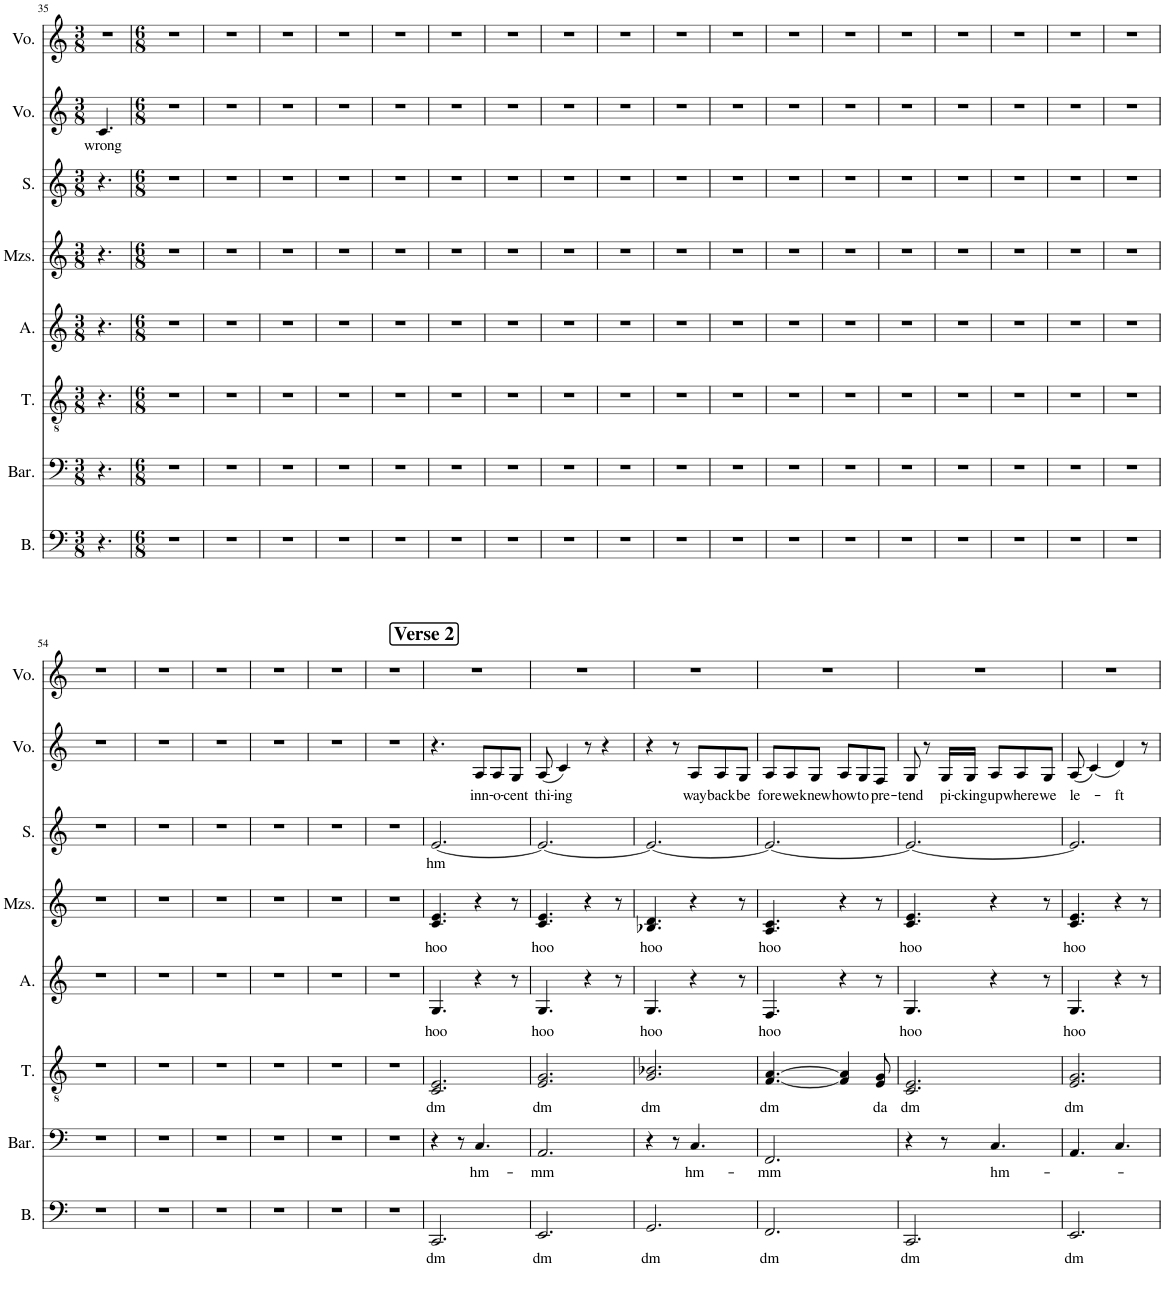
**kern	**text	**kern	**text	**kern	**text	**kern	**text	**kern	**text	**kern	**text	**kern	**text	**kern
*part8	*part8	*part7	*part7	*part6	*part6	*part5	*part5	*part4	*part4	*part3	*part3	*part2	*part2	*part1
*staff8	*staff8	*staff7	*staff7	*staff6	*staff6	*staff5	*staff5	*staff4	*staff4	*staff3	*staff3	*staff2	*staff2	*staff1
*I"Bass	*	*I"Baritone	*	*I"Tenor	*	*I"Alto	*	*I"Mezzo-soprano	*	*I"Soprano	*	*I"Voice	*	*I"Voice
*I'B.	*	*I'Bar.	*	*I'T.	*	*I'A.	*	*I'Mzs.	*	*I'S.	*	*I'Vo.	*	*I'Vo.
!!LO:PB:g=z
*clefF4	*	*clefF4	*	*clefGv2	*	*clefG2	*	*clefG2	*	*clefG2	*	*clefG2	*	*clefG2
*k[]	*	*k[]	*	*k[]	*	*k[]	*	*k[]	*	*k[]	*	*k[]	*	*k[]
*M3/8	*	*M3/8	*	*M3/8	*	*M3/8	*	*M3/8	*	*M3/8	*	*M3/8	*	*M3/8
=35	=35	=35	=35	=35	=35	=35	=35	=35	=35	=35	=35	=35	=35	=35
!	!	!	!	!	!	!	!	!	!	!	!	!	!LO:LY:b	!
4.r	.	4.r	.	4.r	.	4.r	.	4.r	.	4.r	.	4.c/	wrong	4.r
=36	=36	=36	=36	=36	=36	=36	=36	=36	=36	=36	=36	=36	=36	=36
*M6/8	*	*M6/8	*	*M6/8	*	*M6/8	*	*M6/8	*	*M6/8	*	*M6/8	*	*M6/8
2.r	.	2.r	.	2.r	.	2.r	.	2.r	.	2.r	.	2.r	.	2.r
=37	=37	=37	=37	=37	=37	=37	=37	=37	=37	=37	=37	=37	=37	=37
2.r	.	2.r	.	2.r	.	2.r	.	2.r	.	2.r	.	2.r	.	2.r
=38	=38	=38	=38	=38	=38	=38	=38	=38	=38	=38	=38	=38	=38	=38
2.r	.	2.r	.	2.r	.	2.r	.	2.r	.	2.r	.	2.r	.	2.r
=39	=39	=39	=39	=39	=39	=39	=39	=39	=39	=39	=39	=39	=39	=39
2.r	.	2.r	.	2.r	.	2.r	.	2.r	.	2.r	.	2.r	.	2.r
=40	=40	=40	=40	=40	=40	=40	=40	=40	=40	=40	=40	=40	=40	=40
2.r	.	2.r	.	2.r	.	2.r	.	2.r	.	2.r	.	2.r	.	2.r
=41	=41	=41	=41	=41	=41	=41	=41	=41	=41	=41	=41	=41	=41	=41
2.r	.	2.r	.	2.r	.	2.r	.	2.r	.	2.r	.	2.r	.	2.r
=42	=42	=42	=42	=42	=42	=42	=42	=42	=42	=42	=42	=42	=42	=42
2.r	.	2.r	.	2.r	.	2.r	.	2.r	.	2.r	.	2.r	.	2.r
=43	=43	=43	=43	=43	=43	=43	=43	=43	=43	=43	=43	=43	=43	=43
2.r	.	2.r	.	2.r	.	2.r	.	2.r	.	2.r	.	2.r	.	2.r
=44	=44	=44	=44	=44	=44	=44	=44	=44	=44	=44	=44	=44	=44	=44
2.r	.	2.r	.	2.r	.	2.r	.	2.r	.	2.r	.	2.r	.	2.r
=45	=45	=45	=45	=45	=45	=45	=45	=45	=45	=45	=45	=45	=45	=45
2.r	.	2.r	.	2.r	.	2.r	.	2.r	.	2.r	.	2.r	.	2.r
=46	=46	=46	=46	=46	=46	=46	=46	=46	=46	=46	=46	=46	=46	=46
2.r	.	2.r	.	2.r	.	2.r	.	2.r	.	2.r	.	2.r	.	2.r
=47	=47	=47	=47	=47	=47	=47	=47	=47	=47	=47	=47	=47	=47	=47
2.r	.	2.r	.	2.r	.	2.r	.	2.r	.	2.r	.	2.r	.	2.r
=48	=48	=48	=48	=48	=48	=48	=48	=48	=48	=48	=48	=48	=48	=48
2.r	.	2.r	.	2.r	.	2.r	.	2.r	.	2.r	.	2.r	.	2.r
=49	=49	=49	=49	=49	=49	=49	=49	=49	=49	=49	=49	=49	=49	=49
2.r	.	2.r	.	2.r	.	2.r	.	2.r	.	2.r	.	2.r	.	2.r
=50	=50	=50	=50	=50	=50	=50	=50	=50	=50	=50	=50	=50	=50	=50
2.r	.	2.r	.	2.r	.	2.r	.	2.r	.	2.r	.	2.r	.	2.r
=51	=51	=51	=51	=51	=51	=51	=51	=51	=51	=51	=51	=51	=51	=51
2.r	.	2.r	.	2.r	.	2.r	.	2.r	.	2.r	.	2.r	.	2.r
=52	=52	=52	=52	=52	=52	=52	=52	=52	=52	=52	=52	=52	=52	=52
2.r	.	2.r	.	2.r	.	2.r	.	2.r	.	2.r	.	2.r	.	2.r
=53	=53	=53	=53	=53	=53	=53	=53	=53	=53	=53	=53	=53	=53	=53
2.r	.	2.r	.	2.r	.	2.r	.	2.r	.	2.r	.	2.r	.	2.r
!!LO:LB:g=z
=54	=54	=54	=54	=54	=54	=54	=54	=54	=54	=54	=54	=54	=54	=54
2.r	.	2.r	.	2.r	.	2.r	.	2.r	.	2.r	.	2.r	.	2.r
=55	=55	=55	=55	=55	=55	=55	=55	=55	=55	=55	=55	=55	=55	=55
2.r	.	2.r	.	2.r	.	2.r	.	2.r	.	2.r	.	2.r	.	2.r
=56	=56	=56	=56	=56	=56	=56	=56	=56	=56	=56	=56	=56	=56	=56
2.r	.	2.r	.	2.r	.	2.r	.	2.r	.	2.r	.	2.r	.	2.r
=57	=57	=57	=57	=57	=57	=57	=57	=57	=57	=57	=57	=57	=57	=57
2.r	.	2.r	.	2.r	.	2.r	.	2.r	.	2.r	.	2.r	.	2.r
=58	=58	=58	=58	=58	=58	=58	=58	=58	=58	=58	=58	=58	=58	=58
2.r	.	2.r	.	2.r	.	2.r	.	2.r	.	2.r	.	2.r	.	2.r
=59	=59	=59	=59	=59	=59	=59	=59	=59	=59	=59	=59	=59	=59	=59
2.r	.	2.r	.	2.r	.	2.r	.	2.r	.	2.r	.	2.r	.	2.r
!!LO:REH:place=s1:a:B:cj:fs=14:t=Verse 2
=60	=60	=60	=60	=60	=60	=60	=60	=60	=60	=60	=60	=60	=60	=60
!	!LO:LY:b	!	!	!	!LO:LY:b	!	!LO:LY:b	!	!LO:LY:b	!	!LO:LY:b	!	!	!
2.CC/	dm	4r	.	2.C/ 2.E/	dm	4.G/	hoo	4.c/ 4.e/	hoo	[2.e/	hm	4.r	.	2.r
.	.	8r	.	.	.	.	.	.	.	.	.	.	.	.
!	!	!	!LO:LY:b	!	!	!	!	!	!	!	!	!	!LO:LY:b	!
.	.	4.C/	hm-	.	.	4r	.	4r	.	.	.	8A/L	inn-	.
!	!	!	!	!	!	!	!	!	!	!	!	!	!LO:LY:b	!
.	.	.	.	.	.	.	.	.	.	.	.	8A/	-o-	.
!	!	!	!	!	!	!	!	!	!	!	!	!	!LO:LY:b	!
.	.	.	.	.	.	8r	.	8r	.	.	.	8G/J	-cent	.
=61	=61	=61	=61	=61	=61	=61	=61	=61	=61	=61	=61	=61	=61	=61
!	!LO:LY:b	!	!LO:LY:b	!	!LO:LY:b	!	!LO:LY:b	!	!LO:LY:b	!	!	!	!LO:LY:b	!
2.EE/	dm	2.AA/	-mm	2.E/ 2.G/	dm	4.G/	hoo	4.c/ 4.e/	hoo	2.e/_	.	(8A/	thi-	2.r
!	!	!	!	!	!	!	!	!	!	!	!	!	!LO:LY:b	!
.	.	.	.	.	.	.	.	.	.	.	.	4c/)	-ing	.
.	.	.	.	.	.	4r	.	4r	.	.	.	8r	.	.
.	.	.	.	.	.	.	.	.	.	.	.	4r	.	.
.	.	.	.	.	.	8r	.	8r	.	.	.	.	.	.
=62	=62	=62	=62	=62	=62	=62	=62	=62	=62	=62	=62	=62	=62	=62
!	!LO:LY:b	!	!	!	!LO:LY:b	!	!LO:LY:b	!	!LO:LY:b	!	!	!	!	!
2.GG/	dm	4r	.	2.G/ 2.B-X/	dm	4.G/	hoo	4.B-X/ 4.d/	hoo	2.e/_	.	4r	.	2.r
.	.	8r	.	.	.	.	.	.	.	.	.	8r	.	.
!	!	!	!LO:LY:b	!	!	!	!	!	!	!	!	!	!LO:LY:b	!
.	.	4.C/	hm-	.	.	4r	.	4r	.	.	.	8A/L	way	.
!	!	!	!	!	!	!	!	!	!	!	!	!	!LO:LY:b	!
.	.	.	.	.	.	.	.	.	.	.	.	8A/	back	.
!	!	!	!	!	!	!	!	!	!	!	!	!	!LO:LY:b	!
.	.	.	.	.	.	8r	.	8r	.	.	.	8G/J	be	.
=63	=63	=63	=63	=63	=63	=63	=63	=63	=63	=63	=63	=63	=63	=63
!	!LO:LY:b	!	!LO:LY:b	!	!LO:LY:b	!	!LO:LY:b	!	!LO:LY:b	!	!	!	!LO:LY:b	!
2.FF/	dm	2.FF/	-mm	[4.F/ [4.A/	dm	4.F/	hoo	4.A/ 4.c/	hoo	2.e/_	.	8A/L	fore	2.r
!	!	!	!	!	!	!	!	!	!	!	!	!	!LO:LY:b	!
.	.	.	.	.	.	.	.	.	.	.	.	8A/	we	.
!	!	!	!	!	!	!	!	!	!	!	!	!	!LO:LY:b	!
.	.	.	.	.	.	.	.	.	.	.	.	8G/J	knew	.
!	!	!	!	!	!	!	!	!	!	!	!	!	!LO:LY:b	!
.	.	.	.	4F/] 4A/]	.	4r	.	4r	.	.	.	8A/L	how	.
!	!	!	!	!	!	!	!	!	!	!	!	!	!LO:LY:b	!
.	.	.	.	.	.	.	.	.	.	.	.	8G/	to	.
!	!	!	!	!	!LO:LY:b	!	!	!	!	!	!	!	!LO:LY:b	!
.	.	.	.	8E/ 8G/	da	8r	.	8r	.	.	.	8F/J	pre-	.
=64	=64	=64	=64	=64	=64	=64	=64	=64	=64	=64	=64	=64	=64	=64
!	!LO:LY:b	!	!	!	!LO:LY:b	!	!LO:LY:b	!	!LO:LY:b	!	!	!	!LO:LY:b	!
2.CC/	dm	4r	.	2.C/ 2.E/	dm	4.G/	hoo	4.c/ 4.e/	hoo	2.e/_	.	8G/	-tend	2.r
.	.	.	.	.	.	.	.	.	.	.	.	8r	.	.
!	!	!	!	!	!	!	!	!	!	!	!	!	!LO:LY:b	!
.	.	8r	.	.	.	.	.	.	.	.	.	16G/LL	pi-	.
!	!	!	!	!	!	!	!	!	!	!	!	!	!LO:LY:b	!
.	.	.	.	.	.	.	.	.	.	.	.	16G/JJ	-cking	.
!	!	!	!LO:LY:b	!	!	!	!	!	!	!	!	!	!LO:LY:b	!
.	.	4.C/	hm-	.	.	4r	.	4r	.	.	.	8A/L	up	.
!	!	!	!	!	!	!	!	!	!	!	!	!	!LO:LY:b	!
.	.	.	.	.	.	.	.	.	.	.	.	8A/	where	.
!	!	!	!	!	!	!	!	!	!	!	!	!	!LO:LY:b	!
.	.	.	.	.	.	8r	.	8r	.	.	.	8G/J	we	.
=65	=65	=65	=65	=65	=65	=65	=65	=65	=65	=65	=65	=65	=65	=65
!	!LO:LY:b	!	!	!	!LO:LY:b	!	!LO:LY:b	!	!LO:LY:b	!	!	!	!LO:LY:b	!
2.EE/	dm	4.AA/	.	2.E/ 2.G/	dm	4.G/	hoo	4.c/ 4.e/	hoo	2.e/]	.	(8A/	le-	2.r
.	.	.	.	.	.	.	.	.	.	.	.	(4c/)	.	.
!	!	!	!	!	!	!	!	!	!	!	!	!	!LO:LY:b	!
.	.	4.C/	.	.	.	4r	.	4r	.	.	.	4d/)	-ft	.
.	.	.	.	.	.	8r	.	8r	.	.	.	8r	.	.
=	=	=	=	=	=	=	=	=	=	=	=	=	=	=
*-	*-	*-	*-	*-	*-	*-	*-	*-	*-	*-	*-	*-	*-	*-
